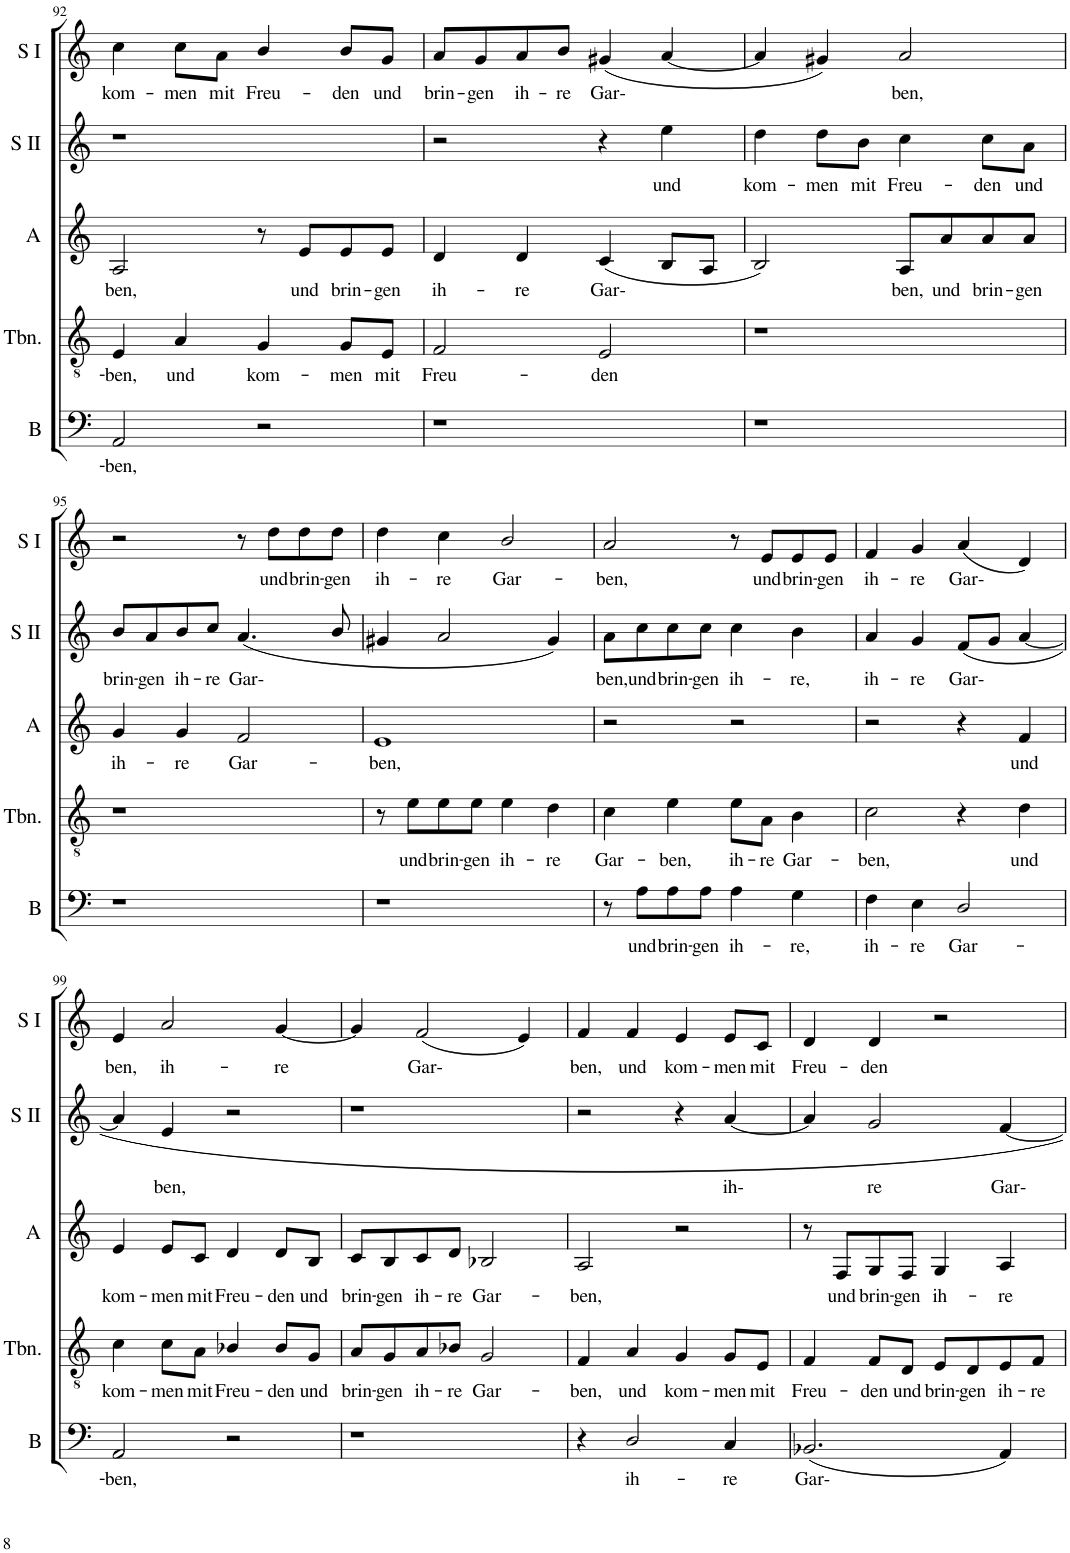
**kern	**text	**kern	**text	**kern	**text	**kern	**text	**kern	**text
*part5	*part5	*part4	*part4	*part3	*part3	*part2	*part2	*part1	*part1
*staff5	*staff5	*staff4	*staff4	*staff3	*staff3	*staff2	*staff2	*staff1	*staff1
*I"Bass	*	*I"Trombone	*	*I"Alto	*	*I"Soprano II	*	*I"Soprano I	*
*I'B	*	*I'Tbn.	*	*I'A	*	*I'S II	*	*I'S I	*
!!LO:PB:g=z
*clefF4	*	*clefGv2	*	*clefG2	*	*clefG2	*	*clefG2	*
*k[]	*	*k[]	*	*k[]	*	*k[]	*	*k[]	*
*M2/2	*	*M2/2	*	*M2/2	*	*M2/2	*	*M2/2	*
*met(c|)	*	*met(c|)	*	*met(c|)	*	*met(c|)	*	*met(c|)	*
=92	=92	=92	=92	=92	=92	=92	=92	=92	=92
!	!LO:LY:b	!	!LO:LY:b	!	!LO:LY:b	!	!	!	!LO:LY:b
2AA/	-ben,	4E/	-ben,	2A/	ben,	1r	.	4cc\	kom-
!	!	!	!LO:LY:b	!	!	!	!	!	!LO:LY:b
.	.	4A/	und	.	.	.	.	8cc\L	-men
!	!	!	!	!	!	!	!	!	!LO:LY:b
.	.	.	.	.	.	.	.	8a\J	mit
!	!	!	!LO:LY:b	!	!	!	!	!	!LO:LY:b
2r	.	4G/	kom-	8r	.	.	.	4b/	Freu-
!	!	!	!	!	!LO:LY:b	!	!	!	!
.	.	.	.	8e/L	und	.	.	.	.
!	!	!	!LO:LY:b	!	!LO:LY:b	!	!	!	!LO:LY:b
.	.	8G/L	-men	8e/	brin-	.	.	8b/L	-den
!	!	!	!LO:LY:b	!	!LO:LY:b	!	!	!	!LO:LY:b
.	.	8E/J	mit	8e/J	-gen	.	.	8g/J	und
=93	=93	=93	=93	=93	=93	=93	=93	=93	=93
!	!	!	!LO:LY:b	!	!LO:LY:b	!	!	!	!LO:LY:b
1r	.	2F/	Freu-	4d/	ih-	2r	.	8a/L	brin-
!	!	!	!	!	!	!	!	!	!LO:LY:b
.	.	.	.	.	.	.	.	8g/	-gen
!	!	!	!	!	!LO:LY:b	!	!	!	!LO:LY:b
.	.	.	.	4d/	-re	.	.	8a/	ih-
!	!	!	!	!	!	!	!	!	!LO:LY:b
.	.	.	.	.	.	.	.	8b/J	-re
!	!	!	!LO:LY:b	!	!LO:LY:b	!	!	!	!LO:LY:b
.	.	2E/	-den	(<4c/	Gar-	4r	.	(<4g#X/	Gar-
!	!	!	!	!	!	!	!LO:LY:b	!	!
.	.	.	.	8B/L	.	4ee\	und	[4a/	.
.	.	.	.	8A/J	.	.	.	.	.
=94	=94	=94	=94	=94	=94	=94	=94	=94	=94
!	!	!	!	!	!	!	!LO:LY:b	!	!
1r	.	1r	.	2B/)	.	4dd\	kom-	4a/]	.
!	!	!	!	!	!	!	!LO:LY:b	!	!
.	.	.	.	.	.	8dd\L	-men	4g#X/)	.
!	!	!	!	!	!	!	!LO:LY:b	!	!
.	.	.	.	.	.	8b\J	mit	.	.
!	!	!	!	!	!LO:LY:b	!	!LO:LY:b	!	!LO:LY:b
.	.	.	.	8A/L	ben,	4cc\	Freu-	2a/	ben,
!	!	!	!	!	!LO:LY:b	!	!	!	!
.	.	.	.	8a/	und	.	.	.	.
!	!	!	!	!	!LO:LY:b	!	!LO:LY:b	!	!
.	.	.	.	8a/	brin-	8cc\L	-den	.	.
!	!	!	!	!	!LO:LY:b	!	!LO:LY:b	!	!
.	.	.	.	8a/J	-gen	8a\J	und	.	.
!!LO:LB:g=z
=95	=95	=95	=95	=95	=95	=95	=95	=95	=95
!	!	!	!	!	!LO:LY:b	!	!LO:LY:b	!	!
1r	.	1r	.	4g/	ih-	8b/L	brin-	2r	.
!	!	!	!	!	!	!	!LO:LY:b	!	!
.	.	.	.	.	.	8a/	-gen	.	.
!	!	!	!	!	!LO:LY:b	!	!LO:LY:b	!	!
.	.	.	.	4g/	-re	8b/	ih-	.	.
!	!	!	!	!	!	!	!LO:LY:b	!	!
.	.	.	.	.	.	8cc/J	-re	.	.
!	!	!	!	!	!LO:LY:b	!	!LO:LY:b	!	!
.	.	.	.	2f/	Gar-	(<4.a/	Gar-	8r	.
!	!	!	!	!	!	!	!	!	!LO:LY:b
.	.	.	.	.	.	.	.	8dd\L	und
!	!	!	!	!	!	!	!	!	!LO:LY:b
.	.	.	.	.	.	.	.	8dd\	brin-
!	!	!	!	!	!	!	!	!	!LO:LY:b
.	.	.	.	.	.	8b/	.	8dd\J	-gen
=96	=96	=96	=96	=96	=96	=96	=96	=96	=96
!	!	!	!	!	!LO:LY:b	!	!	!	!LO:LY:b
1r	.	8r	.	1e	-ben,	4g#X/	.	4dd\	ih-
!	!	!	!LO:LY:b	!	!	!	!	!	!
.	.	8e\L	und	.	.	.	.	.	.
!	!	!	!LO:LY:b	!	!	!	!	!	!LO:LY:b
.	.	8e\	brin-	.	.	2a/	.	4cc\	-re
!	!	!	!LO:LY:b	!	!	!	!	!	!
.	.	8e\J	-gen	.	.	.	.	.	.
!	!	!	!LO:LY:b	!	!	!	!	!	!LO:LY:b
.	.	4e\	ih-	.	.	.	.	2b/	Gar-
!	!	!	!LO:LY:b	!	!	!	!	!	!
.	.	4d\	-re	.	.	4g#/)	.	.	.
=97	=97	=97	=97	=97	=97	=97	=97	=97	=97
!	!	!	!LO:LY:b	!	!	!	!LO:LY:b	!	!LO:LY:b
8r	.	4c\	Gar-	2r	.	8a\L	ben,	2a/	-ben,
!	!LO:LY:b	!	!	!	!	!	!LO:LY:b	!	!
8A\L	und	.	.	.	.	8cc\	und	.	.
!	!LO:LY:b	!	!LO:LY:b	!	!	!	!LO:LY:b	!	!
8A\	brin-	4e\	-ben,	.	.	8cc\	brin-	.	.
!	!LO:LY:b	!	!	!	!	!	!LO:LY:b	!	!
8A\J	-gen	.	.	.	.	8cc\J	-gen	.	.
!	!LO:LY:b	!	!LO:LY:b	!	!	!	!LO:LY:b	!	!
4A\	ih-	8e\L	ih-	2r	.	4cc\	ih-	8r	.
!	!	!	!LO:LY:b	!	!	!	!	!	!LO:LY:b
.	.	8A\J	-re	.	.	.	.	8e/L	und
!	!LO:LY:b	!	!LO:LY:b	!	!	!	!LO:LY:b	!	!LO:LY:b
4G\	-re,	4B\	Gar-	.	.	4b\	-re,	8e/	brin-
!	!	!	!	!	!	!	!	!	!LO:LY:b
.	.	.	.	.	.	.	.	8e/J	-gen
=98	=98	=98	=98	=98	=98	=98	=98	=98	=98
!	!LO:LY:b	!	!LO:LY:b	!	!	!	!LO:LY:b	!	!LO:LY:b
4F\	ih-	2c\	-ben,	2r	.	4a/	ih-	4f/	ih-
!	!LO:LY:b	!	!	!	!	!	!LO:LY:b	!	!LO:LY:b
4E\	-re	.	.	.	.	4g/	-re	4g/	-re
!	!LO:LY:b	!	!	!	!	!	!LO:LY:b	!	!LO:LY:b
2D/	Gar-	4r	.	4r	.	8f/L	Gar-	(<4a/	Gar-
.	.	.	.	.	.	8g/J	.	.	.
!	!	!	!LO:LY:b	!	!LO:LY:b	!	!	!	!
.	.	4d\	und	4f/	und	[4a/	.	4d/)	.
!!LO:LB:g=z
=99	=99	=99	=99	=99	=99	=99	=99	=99	=99
!	!LO:LY:b	!	!LO:LY:b	!	!LO:LY:b	!	!	!	!LO:LY:b
2AA/	-ben,	4c\	kom-	4e/	kom-	4a/]	.	4e/	ben,
!	!	!	!LO:LY:b	!	!LO:LY:b	!	!LO:LY:b	!	!LO:LY:b
.	.	8c\L	-men	8e/L	-men	4e/	ben,	2a/	ih-
!	!	!	!LO:LY:b	!	!LO:LY:b	!	!	!	!
.	.	8A\J	mit	8c/J	mit	.	.	.	.
!	!	!	!LO:LY:b	!	!LO:LY:b	!	!	!	!
2r	.	4B-X/	Freu-	4d/	Freu-	2r	.	.	.
!	!	!	!LO:LY:b	!	!LO:LY:b	!	!	!	!LO:LY:b
.	.	8B-/L	-den	8d/L	-den	.	.	[4g/	-re
!	!	!	!LO:LY:b	!	!LO:LY:b	!	!	!	!
.	.	8G/J	und	8B/J	und	.	.	.	.
=100	=100	=100	=100	=100	=100	=100	=100	=100	=100
!	!	!	!LO:LY:b	!	!LO:LY:b	!	!	!	!
1r	.	8A/L	brin-	8c/L	brin-	1r	.	4g/]	.
!	!	!	!LO:LY:b	!	!LO:LY:b	!	!	!	!
.	.	8G/	-gen	8B/	-gen	.	.	.	.
!	!	!	!LO:LY:b	!	!LO:LY:b	!	!	!	!LO:LY:b
.	.	8A/	ih-	8c/	ih-	.	.	(<2f/	Gar-
!	!	!	!LO:LY:b	!	!LO:LY:b	!	!	!	!
.	.	8B-X/J	-re	8d/J	-re	.	.	.	.
!	!	!	!LO:LY:b	!	!LO:LY:b	!	!	!	!
.	.	2G/	Gar-	2B-X/	Gar-	.	.	.	.
.	.	.	.	.	.	.	.	4e/)	.
=101	=101	=101	=101	=101	=101	=101	=101	=101	=101
!	!	!	!LO:LY:b	!	!LO:LY:b	!	!	!	!LO:LY:b
4r	.	4F/	-ben,	2A/	-ben,	2r	.	4f/	ben,
!	!LO:LY:b	!	!LO:LY:b	!	!	!	!	!	!LO:LY:b
2D/	ih-	4A/	und	.	.	.	.	4f/	und
!	!	!	!LO:LY:b	!	!	!	!	!	!LO:LY:b
.	.	4G/	kom-	2r	.	4r	.	4e/	kom-
!	!LO:LY:b	!	!LO:LY:b	!	!	!	!LO:LY:b	!	!LO:LY:b
4C/	-re	8G/L	-men	.	.	[4a/	ih-	8e/L	-men
!	!	!	!LO:LY:b	!	!	!	!	!	!LO:LY:b
.	.	8E/J	mit	.	.	.	.	8c/J	mit
=102	=102	=102	=102	=102	=102	=102	=102	=102	=102
!	!LO:LY:b	!	!LO:LY:b	!	!	!	!	!	!LO:LY:b
(<2.BB-X/	Gar-	4F/	Freu-	8r	.	4a/]	.	4d/	Freu-
!	!	!	!	!	!LO:LY:b	!	!	!	!
.	.	.	.	8F/L	und	.	.	.	.
!	!	!	!LO:LY:b	!	!LO:LY:b	!	!LO:LY:b	!	!LO:LY:b
.	.	8F/L	-den	8G/	brin-	2g/	re	4d/	-den
!	!	!	!LO:LY:b	!	!LO:LY:b	!	!	!	!
.	.	8D/J	und	8F/J	-gen	.	.	.	.
!	!	!	!LO:LY:b	!	!LO:LY:b	!	!	!	!
.	.	8E/L	brin-	4G/	ih-	.	.	2r	.
!	!	!	!LO:LY:b	!	!	!	!	!	!
.	.	8D/	-gen	.	.	.	.	.	.
!	!	!	!LO:LY:b	!	!LO:LY:b	!	!LO:LY:b	!	!
4AA/)	.	8E/	ih-	4A/	-re	[4f/	Gar-	.	.
!	!	!	!LO:LY:b	!	!	!	!	!	!
.	.	8F/J	-re	.	.	.	.	.	.
=	=	=	=	=	=	=	=	=	=
*-	*-	*-	*-	*-	*-	*-	*-	*-	*-
